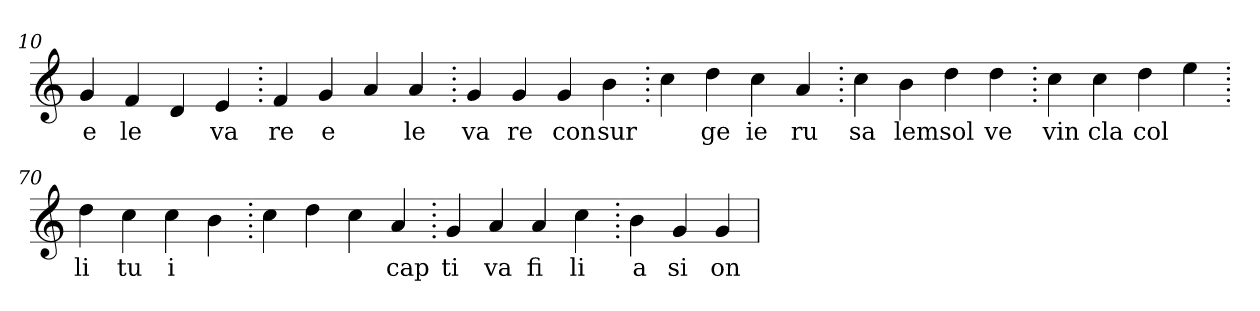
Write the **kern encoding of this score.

**kern	**text
*part1	*part1
*staff1	*staff1
*clefG2	*
=10.	=10.
4g	e
4f	le
4d	.
4e	va
=20.	=20.
4f	re
4g	e
4a	.
4a	le
=30.	=30.
4g	va
4g	re
4g	con
4b	sur
=40.	=40.
4cc	.
4dd	ge
4cc	ie
4a	ru
=50.	=50.
4cc	sa
4b	lem
4dd	sol
4dd	ve
=60.	=60.
4cc	vin
4cc	cla
4dd	col
4ee	.
=70.	=70.
4dd	li
4cc	tu
4cc	i
4b	.
=80.	=80.
4cc	.
4dd	.
4cc	.
4a	cap
=90.	=90.
4g	ti
4a	va
4a	fi
4cc	li
=100.	=100.
4b	a
4g	si
4g	on
=	=
*-	*-
